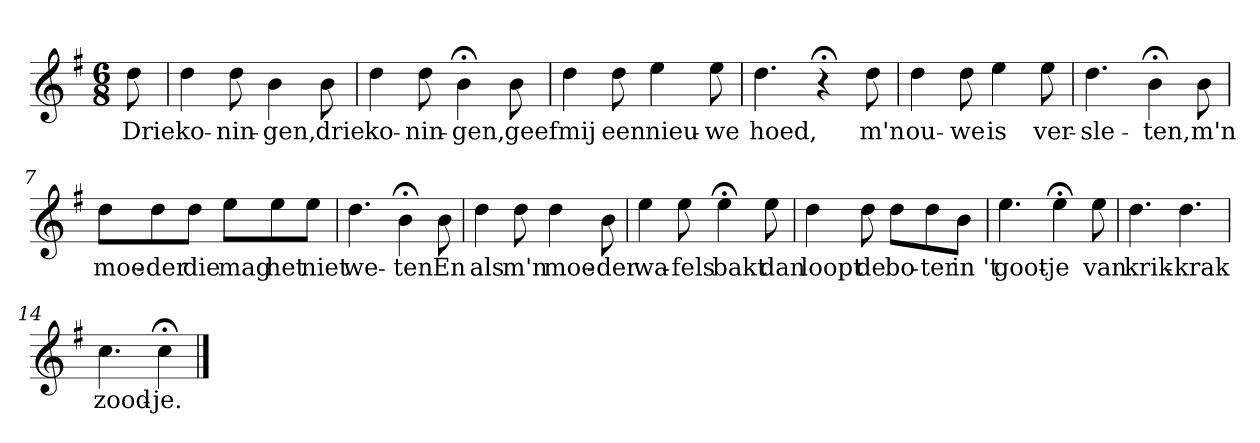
**kern	**text
*part1	*part1
*staff1	*staff1
*k[f#]	*
*G:	*
*M6/8	*
*MM120	*
=	=
8dd	Drie
=1	=1
4dd	ko-
8dd	-nin-
4b	-gen,
8b	drie
=2	=2
4dd	ko-
8dd	-nin-
4b;<	-gen,
8b	geef
=3	=3
4dd	mij
8dd	een
4ee	nieu-
8ee	-we
=4	=4
4.dd	hoed,
4r;<	.
8dd	m'n
=5	=5
4dd	ou-
8dd	-we
4ee	is
8ee	ver-
=6	=6
4.dd	-sle-
4b;<	-ten,
8b	m'n
=7	=7
8ddL	moe-
8dd	-der
8ddJ	die
8eeL	mag
8ee	het
8eeJ	niet
=8	=8
4.dd	we-
4b;<	-ten
8b	En
=9	=9
4dd	als
8dd	m'n
4dd	moe-
8b	-der
=10	=10
4ee	wa-
8ee	-fels
4ee;<	bakt
8ee	dan
=11	=11
4dd	loopt
8dd	de
8ddL	bo-
8dd	-ter
8bJ	in 't
=12	=12
4.ee	goot-
4ee;<	-je
8ee	van
=13	=13
4.dd	krik-
4.dd	-krak
=14	=14
4.cc	zood-
4cc;<	-je.
==	==
*-	*-
